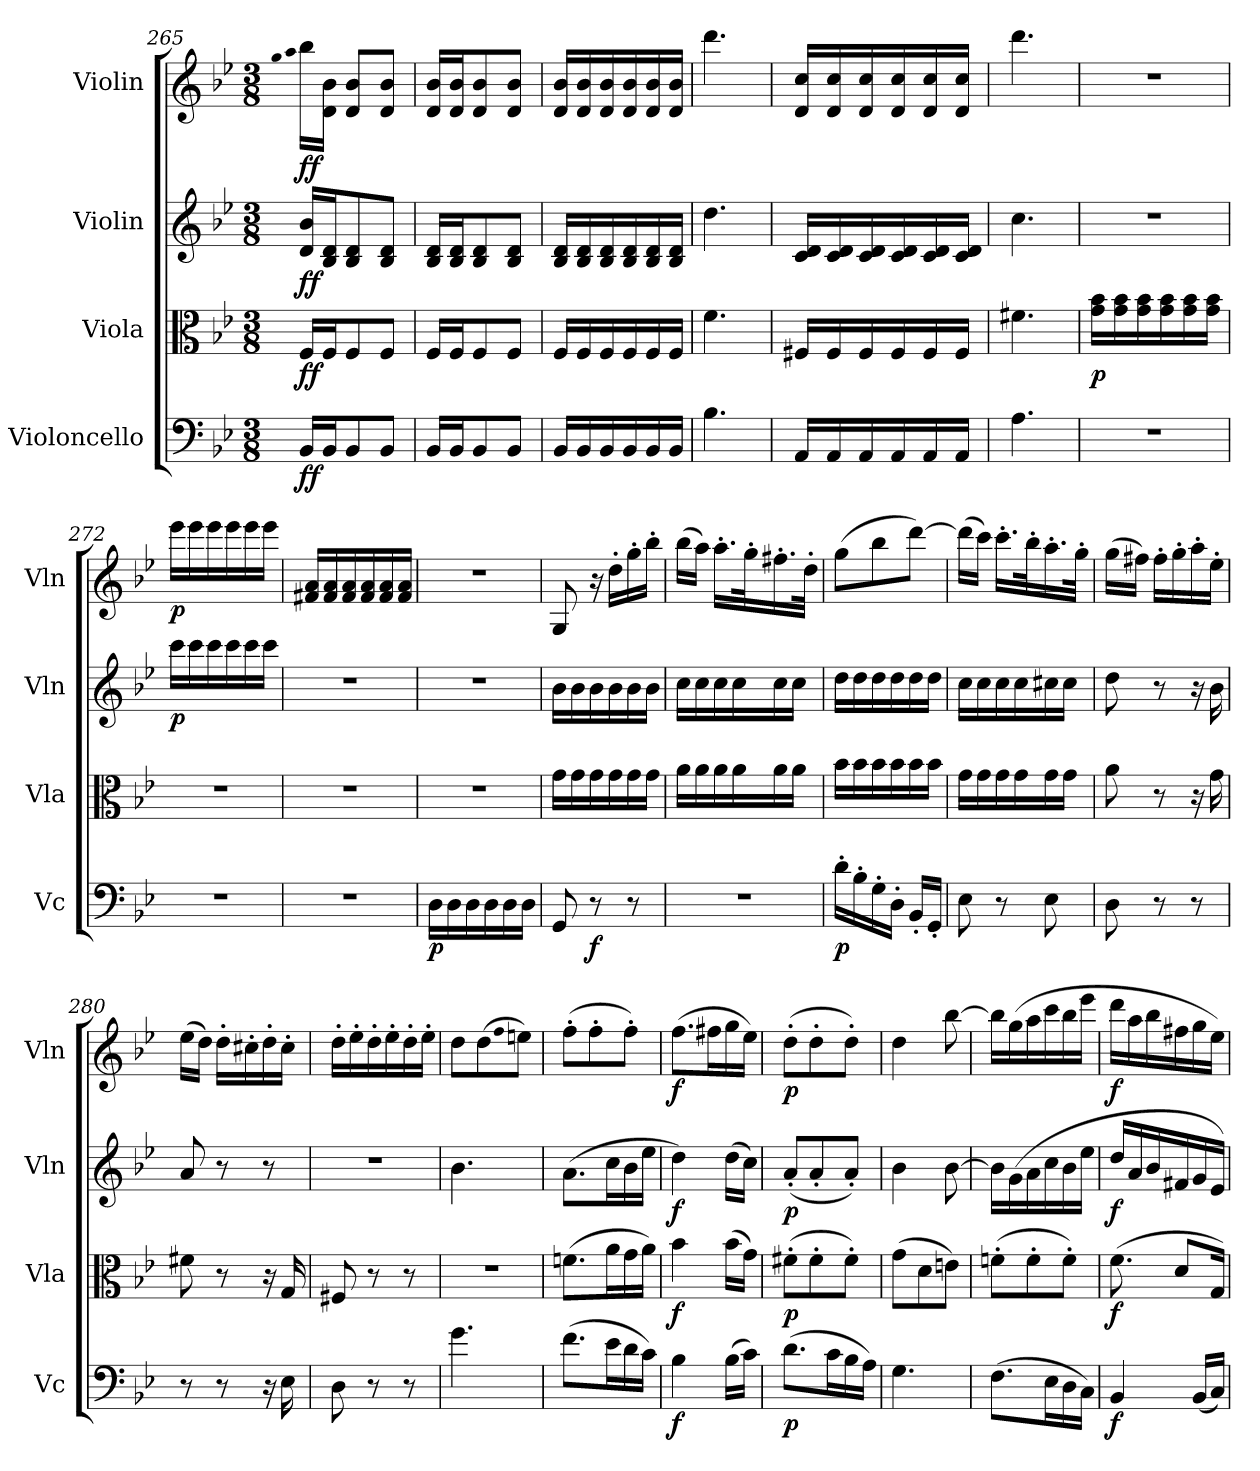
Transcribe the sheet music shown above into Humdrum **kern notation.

**kern	**dynam	**kern	**dynam	**kern	**dynam	**kern	**dynam
*part4	*part4	*part3	*part3	*part2	*part2	*part1	*part1
*staff4	*staff4	*staff3	*staff3	*staff2	*staff2	*staff1	*staff1
*I"Violoncello	*	*I"Viola	*	*I"Violin	*	*I"Violin	*
*I'Vc	*	*I'Vla	*	*I'Vln	*	*I'Vln	*
*clefF4	*	*clefC3	*	*clefG2	*	*clefG2	*
*k[b-e-]	*	*k[b-e-]	*	*k[b-e-]	*	*k[b-e-]	*
*B-:	*	*B-:	*	*B-:	*	*B-:	*
*M3/8	*	*M3/8	*	*M3/8	*	*M3/8	*
=265	=265	=265	=265	=265	=265	=265	=265
.	.	.	.	.	.	qgg	.
.	.	.	.	.	.	qaa	.
16BB-/LL	ff	16F/LL	ff	16d/ 16b-/LL	ff	16bb-\LL	ff
16BB-/J	.	16F/J	.	16B-/ 16d/J	.	16d\ 16b-\JJ	.
8BB-/	.	8F/	.	8B-/ 8d/	.	8d/ 8b-/L	.
8BB-/J	.	8F/J	.	8B-/ 8d/J	.	8d/ 8b-/J	.
=266	=266	=266	=266	=266	=266	=266	=266
16BB-/LL	.	16F/LL	.	16B-/ 16d/LL	.	16d/ 16b-/LL	.
16BB-/J	.	16F/J	.	16B-/ 16d/J	.	16d/ 16b-/J	.
8BB-/	.	8F/	.	8B-/ 8d/	.	8d/ 8b-/	.
8BB-/J	.	8F/J	.	8B-/ 8d/J	.	8d/ 8b-/J	.
=267	=267	=267	=267	=267	=267	=267	=267
16BB-/LL	.	16F/LL	.	16B-/ 16d/LL	.	16d/ 16b-/LL	.
16BB-/	.	16F/	.	16B-/ 16d/	.	16d/ 16b-/	.
16BB-/	.	16F/	.	16B-/ 16d/	.	16d/ 16b-/	.
16BB-/	.	16F/	.	16B-/ 16d/	.	16d/ 16b-/	.
16BB-/	.	16F/	.	16B-/ 16d/	.	16d/ 16b-/	.
16BB-/JJ	.	16F/JJ	.	16B-/ 16d/JJ	.	16d/ 16b-/JJ	.
=268	=268	=268	=268	=268	=268	=268	=268
4.B-\	.	4.f\	.	4.dd\	.	4.ddd\	.
=269	=269	=269	=269	=269	=269	=269	=269
16AA/LL	.	16F#X/LL	.	16c/ 16d/LL	.	16d/ 16cc/LL	.
16AA/	.	16F#/	.	16c/ 16d/	.	16d/ 16cc/	.
16AA/	.	16F#/	.	16c/ 16d/	.	16d/ 16cc/	.
16AA/	.	16F#/	.	16c/ 16d/	.	16d/ 16cc/	.
16AA/	.	16F#/	.	16c/ 16d/	.	16d/ 16cc/	.
16AA/JJ	.	16F#/JJ	.	16c/ 16d/JJ	.	16d/ 16cc/JJ	.
=270	=270	=270	=270	=270	=270	=270	=270
4.A\	.	4.f#X\	.	4.cc\	.	4.ddd\	.
=271	=271	=271	=271	=271	=271	=271	=271
4.r	.	16g\ 16b-\LL	p	4.r	.	4.r	.
.	.	16g\ 16b-\	.	.	.	.	.
.	.	16g\ 16b-\	.	.	.	.	.
.	.	16g\ 16b-\	.	.	.	.	.
.	.	16g\ 16b-\	.	.	.	.	.
.	.	16g\ 16b-\JJ	.	.	.	.	.
=272	=272	=272	=272	=272	=272	=272	=272
4.r	.	4.r	.	16ccc\LL	p	16eee-\LL	p
.	.	.	.	16ccc\	.	16eee-\	.
.	.	.	.	16ccc\	.	16eee-\	.
.	.	.	.	16ccc\	.	16eee-\	.
.	.	.	.	16ccc\	.	16eee-\	.
.	.	.	.	16ccc\JJ	.	16eee-\JJ	.
=273	=273	=273	=273	=273	=273	=273	=273
4.r	.	4.r	.	4.r	.	16f#X/ 16a/LL	.
.	.	.	.	.	.	16f#/ 16a/	.
.	.	.	.	.	.	16f#/ 16a/	.
.	.	.	.	.	.	16f#/ 16a/	.
.	.	.	.	.	.	16f#/ 16a/	.
.	.	.	.	.	.	16f#/ 16a/JJ	.
=274	=274	=274	=274	=274	=274	=274	=274
16D\LL	p	4.r	.	4.r	.	4.r	.
16D\	.	.	.	.	.	.	.
16D\	.	.	.	.	.	.	.
16D\	.	.	.	.	.	.	.
16D\	.	.	.	.	.	.	.
16D\JJ	.	.	.	.	.	.	.
=275	=275	=275	=275	=275	=275	=275	=275
8GG/	.	16g\LL	.	16b-\LL	.	8G/	.
.	.	16g\	.	16b-\	.	.	.
8r	f	16g\	.	16b-\	.	16r	.
.	.	16g\	.	16b-\	.	16dd'\LL	.
8r	.	16g\	.	16b-\	.	16gg'\	.
.	.	16g\JJ	.	16b-\JJ	.	16bb-'\JJ	.
=276	=276	=276	=276	=276	=276	=276	=276
4.r	.	16a\LL	.	16cc\LL	.	(16bb-\LL	.
.	.	16a\	.	16cc\	.	16aa\JJ)	.
.	.	16a\	.	16cc\	.	16.aa'\LL	.
.	.	16a\	.	16cc\	.	.	.
.	.	.	.	.	.	32gg'\K	.
.	.	16a\	.	16cc\	.	16.ff#X'\	.
.	.	16a\JJ	.	16cc\JJ	.	.	.
.	.	.	.	.	.	32dd'\JJk	.
=277	=277	=277	=277	=277	=277	=277	=277
16d'\LL	p	16b-\LL	.	16dd\LL	.	(8gg\L	.
16B-'\	.	16b-\	.	16dd\	.	.	.
16G'\	.	16b-\	.	16dd\	.	8bb-\	.
16D'\JJ	.	16b-\	.	16dd\	.	.	.
16BB-'/LL	.	16b-\	.	16dd\	.	[8ddd\J)	.
16GG'/JJ	.	16b-\JJ	.	16dd\JJ	.	.	.
=278	=278	=278	=278	=278	=278	=278	=278
8E-\	.	16g\LL	.	16cc\LL	.	(16ddd\LL]	.
.	.	16g\	.	16cc\	.	16ccc\JJ)	.
8r	.	16g\	.	16cc\	.	16.ccc'\LL	.
.	.	16g\	.	16cc\	.	.	.
.	.	.	.	.	.	32bb-'\K	.
8E-\	.	16g\	.	16cc#X\	.	16.aa'\	.
.	.	16g\JJ	.	16cc#\JJ	.	.	.
.	.	.	.	.	.	32gg'\JJk	.
=279	=279	=279	=279	=279	=279	=279	=279
8D\	.	8a\	.	8dd\	.	(16gg\LL	.
.	.	.	.	.	.	16ff#X\JJ)	.
8r	.	8r	.	8r	.	16ff#'\LL	.
.	.	.	.	.	.	16gg'\	.
8r	.	16r	.	16r	.	16aa'\	.
.	.	16g\	.	16b-\	.	16ee-'\JJ	.
=280	=280	=280	=280	=280	=280	=280	=280
8r	.	8f#X\	.	8a/	.	(16ee-\LL	.
.	.	.	.	.	.	16dd\JJ)	.
8r	.	8r	.	8r	.	16dd'\LL	.
.	.	.	.	.	.	16cc#X'\	.
16r	.	16r	.	8r	.	16dd'\	.
16E-\	.	16G/	.	.	.	16cc#'\JJ	.
=281	=281	=281	=281	=281	=281	=281	=281
8D\	.	8F#X/	.	4.r	.	16dd'\LL	.
.	.	.	.	.	.	16ee-'\	.
8r	.	8r	.	.	.	16dd'\	.
.	.	.	.	.	.	16ee-'\	.
8r	.	8r	.	.	.	16dd'\	.
.	.	.	.	.	.	16ee-'\JJ	.
=282	=282	=282	=282	=282	=282	=282	=282
4.g\	.	4.r	.	4.b-\	.	8dd\L	.
.	.	.	.	.	.	(8dd\	.
.	.	.	.	.	.	qff	.
.	.	.	.	.	.	8een\J)	.
=283	=283	=283	=283	=283	=283	=283	=283
(8.f\L	.	(8.fn\L	.	(8.a\L	.	(8ff'\L	.
.	.	.	.	.	.	8ff'\	.
16e-\L	.	16a\L	.	16cc\L	.	.	.
16d\	.	16g\	.	16b-\	.	8ff'\J)	.
16c\JJ)	.	16a\JJ)	.	16ee-\JJ	.	.	.
=284	=284	=284	=284	=284	=284	=284	=284
4B-\	f	4b-\	f	4dd\)	f	(8.ff\L	f
.	.	.	.	.	.	16ff#X\L	.
(16B-\LL	.	(16b-\LL	.	(16dd\LL	.	16gg\	.
16c\JJ)	.	16g\JJ)	.	16cc\JJ)	.	16ee-\JJ)	.
=285	=285	=285	=285	=285	=285	=285	=285
(8.d\L	p	(8f#X'\L	p	(8a'/L	p	(8dd'\L	p
.	.	8f#'\	.	8a'/	.	8dd'\	.
16c\L	.	.	.	.	.	.	.
16B-\	.	8f#'\J)	.	8a'/J)	.	8dd'\J)	.
16A\JJ)	.	.	.	.	.	.	.
=286	=286	=286	=286	=286	=286	=286	=286
4.G\	.	(8g\L	.	4b-\	.	4dd\	.
.	.	8d\	.	.	.	.	.
.	.	8en\J)	.	[8b-\	.	[8bb-\	.
=287	=287	=287	=287	=287	=287	=287	=287
(8.F\L	.	(8fn'\L	.	16b-\LL]	.	16bb-\LL]	.
.	.	.	.	(16g\	.	(16gg\	.
.	.	8f'\	.	16a\	.	16aa\	.
16E-\L	.	.	.	16cc\	.	16ccc\	.
16D\	.	8f'\J)	.	16b-\	.	16bb-\	.
16C\JJ)	.	.	.	16ee-\JJ	.	16eee-\JJ	.
=288	=288	=288	=288	=288	=288	=288	=288
4BB-/	f	(8.f\	f	16dd/LL	f	16ddd\LL	f
.	.	.	.	16a/	.	16aa\	.
.	.	.	.	16b-/	.	16bb-\	.
.	.	8d/L	.	16f#X/	.	16ff#X\	.
(16BB-/LL	.	.	.	16g/	.	16gg\	.
16C/JJ)	.	16G/Jk)	.	16e-/JJ)	.	16ee-\JJ)	.
=	=	=	=	=	=	=	=
*-	*-	*-	*-	*-	*-	*-	*-
